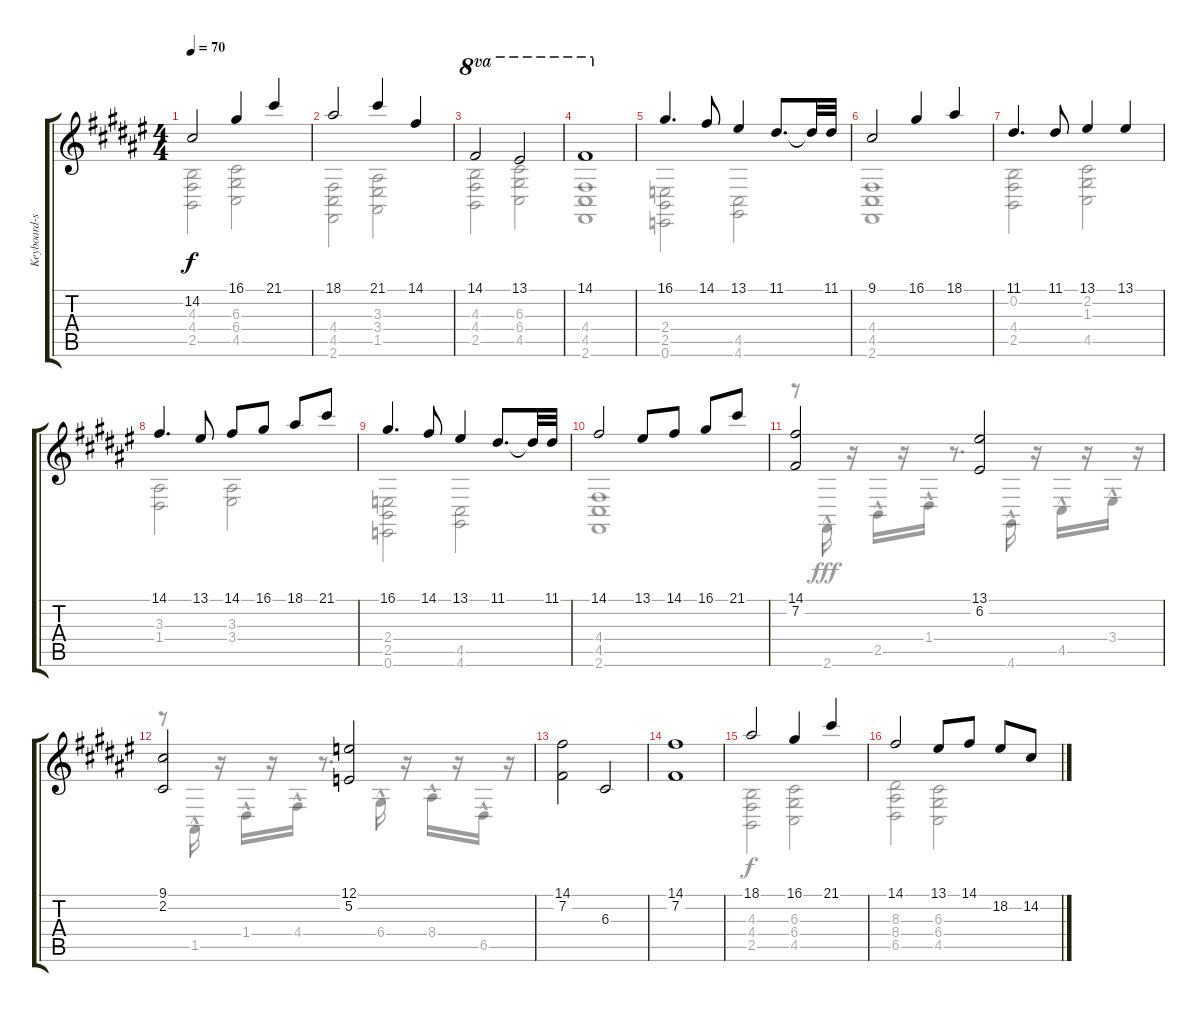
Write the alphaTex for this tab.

\track ("Keyboard-strings" "Keyboard-s") {instrument stringensemble1}
\staff {score tabs}
\tuning (E4 B3 G3 D3 A2 E2) {hide}
\voice
\ts (4 4)
\tempo 70
\clef g2
\ks f#
14.2{t}.2{dy f} 16.1.4 21.1.4 |
18.1.2 21.1.4 14.1.4 |
14.1.2{ot 8va} 13.1.2{ot 8va} |
14.1.1{ot 8va} |
16.1.4{d} 14.1.8 13.1.4 11.1.8{d} 11.1{t}.32 11.1.32 |
9.1.2 16.1.4 18.1.4 |
11.1.4{d} 11.1.8 13.1.4 13.1.4 |
14.1.4{d} 13.1.8 14.1.8 16.1.8 18.1.8 21.1.8 |
16.1.4{d} 14.1.8 13.1.4 11.1.8{d} 11.1{t}.32 11.1.32 |
14.1.2 13.1.8 14.1.8 16.1.8 21.1.8 |
(14.1 7.2).2 (13.1 6.2).2 |
(9.1 2.2).2 (12.1 5.2).2 |
(14.1 7.2).2 6.3.2 |
(14.1 7.2).1 |
18.1.2{volume 7} 16.1.4 21.1.4 |
14.1.2 13.1.8 14.1.8 18.2.8 14.2.8
\voice
\clef g2
\ottava regular
\simile none
\ks f#
(4.3 4.4 2.5).2{dy f} (6.3 6.4 4.5).2 |
(4.4 4.5 2.6).2 (3.3 3.4 1.5).2 |
(4.3 4.4 2.5).2 (6.3 6.4 4.5).2 |
(4.4 4.5 2.6).1 |
(2.4 2.5 0.6).2 (4.5 4.6).2 |
(4.4 4.5 2.6).1 |
(0.2 4.4 2.5).2 (2.2 1.3 4.5).2 |
(3.3 1.4).2 (3.3 3.4).2 |
(2.4 2.5 0.6).2 (4.5 4.6).2 |
(4.4 4.5 2.6).1 |
r.8 2.6{hac}.16{dy fff} r.16 2.5{hac}.16 r.16 1.4{hac}.16 r.8{d} 4.6{hac}.16 r.16 4.5{hac}.16 r.16 3.4{hac}.16 r.16 |
r.8 1.5{hac}.16 r.16 1.4{hac}.16 r.16 4.4{hac}.16 r.8{d} 6.4{hac}.16 r.16 8.4{hac}.16 r.16 6.5{hac}.16 r.16 |
|
|
(4.3 4.4 2.5).2{dy f} (6.3 6.4 4.5).2 |
(8.3 8.4 6.5).2 (6.3 6.4 4.5).2
